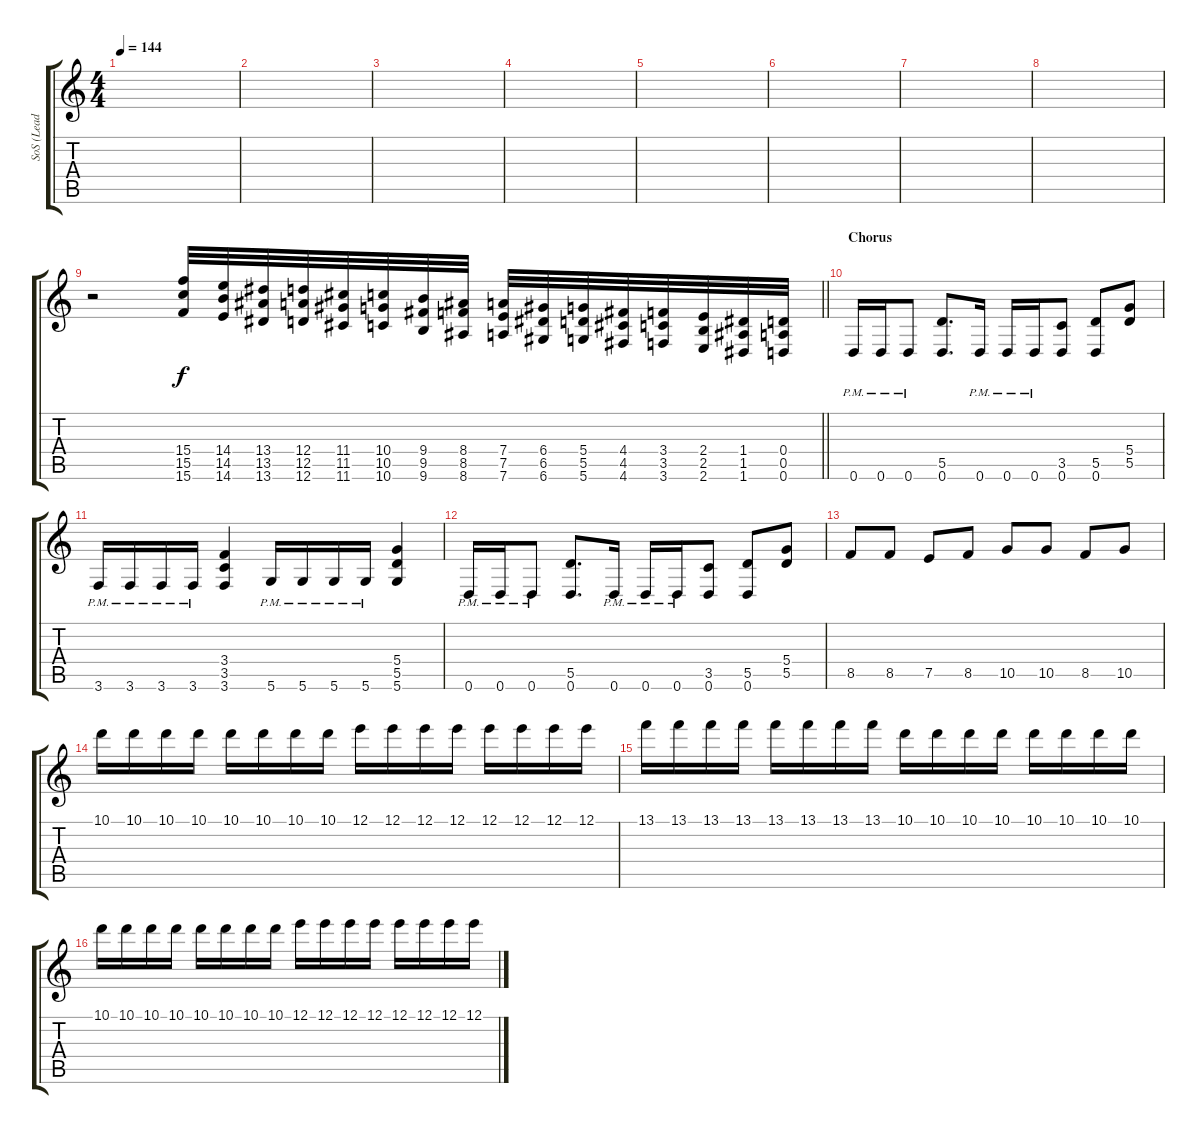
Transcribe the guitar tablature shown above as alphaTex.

\track ("SoS (Lead Dist Guitar)" "SoS (Lead ") {instrument distortionguitar}
\staff {score tabs}
\tuning (E4 B3 G3 D3 A2 D2) {hide}
\ts (4 4)
\tempo 144
\clef g2
\ks c
|
|
|
|
|
|
|
|
\barLineRight lightlight
r.2 (15.4 15.5 15.6).32{dy f instrument guitarfretnoise} (14.4 14.5 14.6).32 (13.4 13.5 13.6).32 (12.4 12.5 12.6).32 (11.4 11.5 11.6).32 (10.4 10.5 10.6).32 (9.4 9.5 9.6).32 (8.4 8.5 8.6).32 (7.4 7.5 7.6).32 (6.4 6.5 6.6).32 (5.4 5.5 5.6).32 (4.4 4.5 4.6).32 (3.4 3.5 3.6).32 (2.4 2.5 2.6).32 (1.4 1.5 1.6).32 (0.4 0.5 0.6).32 |
\section ("" "Chorus")
0.6{pm}.16{volume 15 instrument distortionguitar} 0.6{pm}.16 0.6{pm}.8 (5.5 0.6).8{d} 0.6{pm}.16 0.6{pm}.16 0.6{pm}.16 (3.5 0.6).8 (5.5 0.6).8 (5.4 5.5).8 |
3.6{pm}.16 3.6{pm}.16 3.6{pm}.16 3.6{pm}.16 (3.4 3.5 3.6).4 5.6{pm}.16 5.6{pm}.16 5.6{pm}.16 5.6{pm}.16 (5.4 5.5 5.6).4 |
0.6{pm}.16 0.6{pm}.16 0.6{pm}.8 (5.5 0.6).8{d} 0.6{pm}.16 0.6{pm}.16 0.6{pm}.16 (3.5 0.6).8 (5.5 0.6).8 (5.4 5.5).8 |
8.5.8 8.5.8 7.5.8 8.5.8 10.5.8 10.5.8 8.5.8 10.5.8 |
10.1.16 10.1.16 10.1.16 10.1.16 10.1.16 10.1.16 10.1.16 10.1.16 12.1.16 12.1.16 12.1.16 12.1.16 12.1.16 12.1.16 12.1.16 12.1.16 |
13.1.16 13.1.16 13.1.16 13.1.16 13.1.16 13.1.16 13.1.16 13.1.16 10.1.16 10.1.16 10.1.16 10.1.16 10.1.16 10.1.16 10.1.16 10.1.16 |
10.1.16 10.1.16 10.1.16 10.1.16 10.1.16 10.1.16 10.1.16 10.1.16 12.1.16 12.1.16 12.1.16 12.1.16 12.1.16 12.1.16 12.1.16 12.1.16
